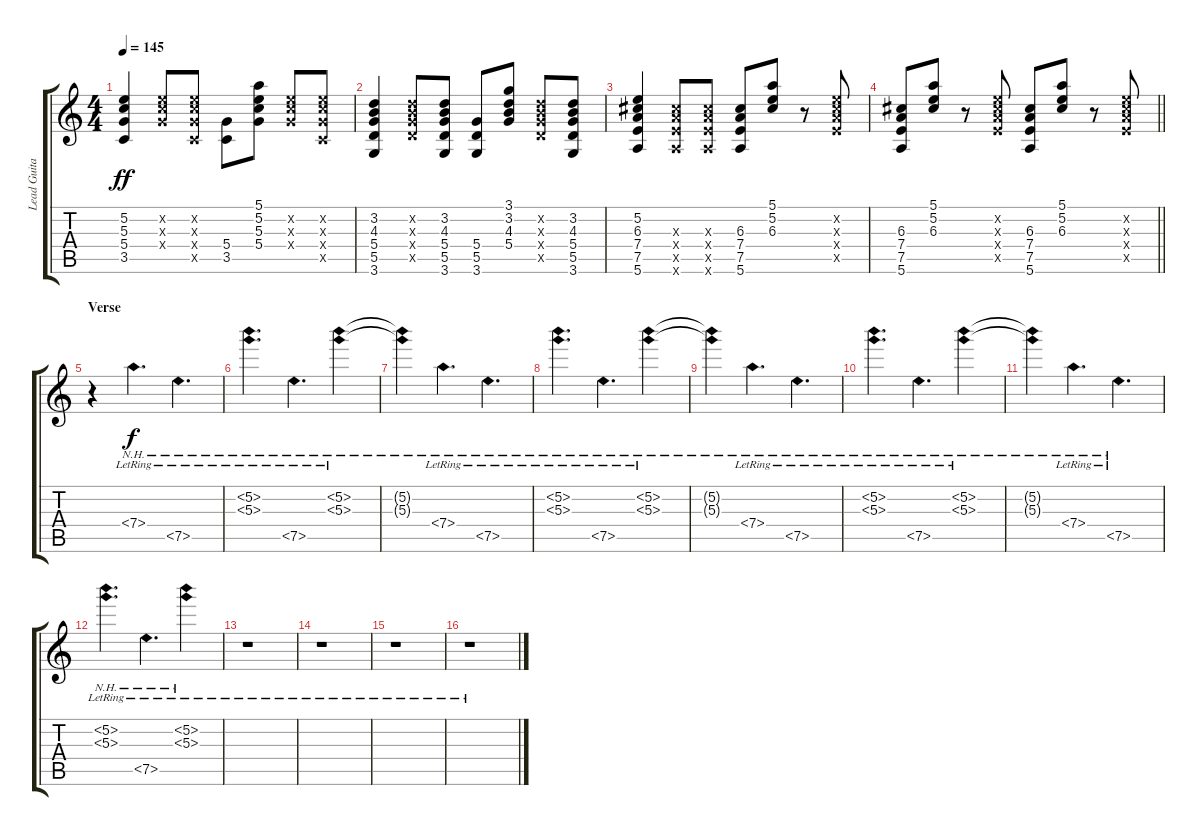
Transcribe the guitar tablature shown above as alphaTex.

\track ("Lead Guitar - Chingy Clean" "Lead Guita") {instrument electricguitarclean}
\staff {score tabs}
\tuning (E4 B3 G3 D3 A2 E2) {hide}
\ts (4 4)
\tempo 145
\clef g2
\ks c
(5.2 5.3 5.4 3.5).4{dy ff} (5.2{x} 5.3{x} 5.4{x}).8 (5.2{x} 5.3{x} 5.4{x} 3.5{x}).8 (5.4 3.5).8 (5.1 5.2 5.3 5.4).8 (5.2{x} 5.3{x} 5.4{x}).8 (5.2{x} 5.3{x} 5.4{x} 3.5{x}).8 |
(3.2 4.3 5.4 5.5 3.6).4 (3.2{x} 4.3{x} 5.4{x} 5.5{x}).8 (3.2 4.3 5.4 5.5 3.6).8 (5.4 5.5 3.6).8 (3.1 3.2 4.3 5.4).8 (3.2{x} 4.3{x} 5.4{x} 5.5{x}).8 (3.2 4.3 5.4 5.5 3.6).8 |
(5.2 6.3 7.4 7.5 5.6).4 (6.3{x} 7.4{x} 7.5{x} 5.6{x}).8 (6.3{x} 7.4{x} 7.5{x} 5.6{x}).8 (6.3 7.4 7.5 5.6).8 (5.1 5.2 6.3).8 r.8 (5.2{x} 6.3{x} 7.4{x} 7.5{x}).8 |
\barLineRight lightlight
(6.3 7.4 7.5 5.6).8 (5.1 5.2 6.3).8 r.8 (5.2{x} 6.3{x} 7.4{x} 7.5{x}).8 (6.3 7.4 7.5 5.6).8 (5.1 5.2 6.3).8 r.8 (5.2{x} 6.3{x} 7.4{x} 7.5{x}).8 |
\section ("" "Verse")
r.4 7.4{nh lr}.4{d dy f} 7.5{nh lr}.4{d} |
(5.2{nh lr} 5.3{nh lr}).4{d} 7.5{nh lr}.4{d} (5.2{nh lr} 5.3{nh lr}).4 |
(5.2{nh t} 5.3{nh t}).4 7.4{nh lr}.4{d} 7.5{nh lr}.4{d} |
(5.2{nh lr} 5.3{nh lr}).4{d} 7.5{nh lr}.4{d} (5.2{nh lr} 5.3{nh lr}).4 |
(5.2{nh t} 5.3{nh t}).4 7.4{nh lr}.4{d} 7.5{nh lr}.4{d} |
(5.2{nh lr} 5.3{nh lr}).4{d} 7.5{nh lr}.4{d} (5.2{nh lr} 5.3{nh lr}).4 |
(5.2{nh t} 5.3{nh t}).4 7.4{nh lr}.4{d} 7.5{nh lr}.4{d} |
(5.2{nh lr} 5.3{nh lr}).4{d} 7.5{nh lr}.4{d} (5.2{nh lr} 5.3{nh lr}).4 |
r.1 |
r.1 |
r.1 |
r.1
